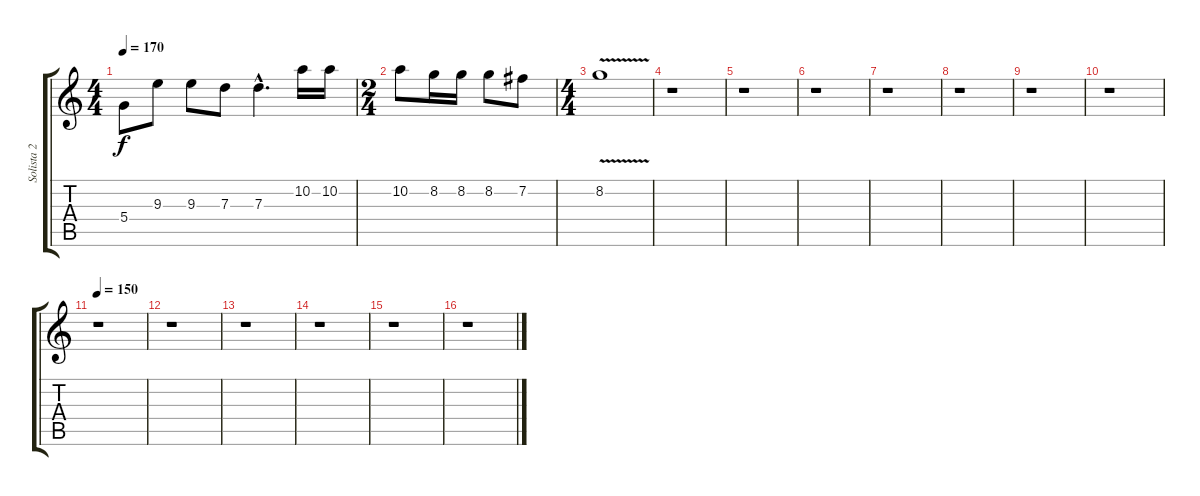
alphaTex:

\track ("Solista 2" "Solista 2") {instrument distortionguitar}
\staff {score tabs}
\tuning (E4 B3 G3 D3 A2 E2) {hide}
\ts (4 4)
\tempo 170
\clef g2
\ks c
5.4{t}.8{dy f} 9.3.8 9.3.8 7.3.8 7.3{hac}.4{d} 10.2.16 10.2.16 |
\ts (2 4)
10.2.8 8.2.16 8.2.16 8.2.8 7.2.8 |
\ts (4 4)
8.2{v}.1 |
r.1 |
r.1 |
r.1 |
r.1 |
r.1 |
r.1 |
r.1 |
\tempo 150
r.1 |
r.1 |
r.1 |
r.1 |
r.1 |
r.1
